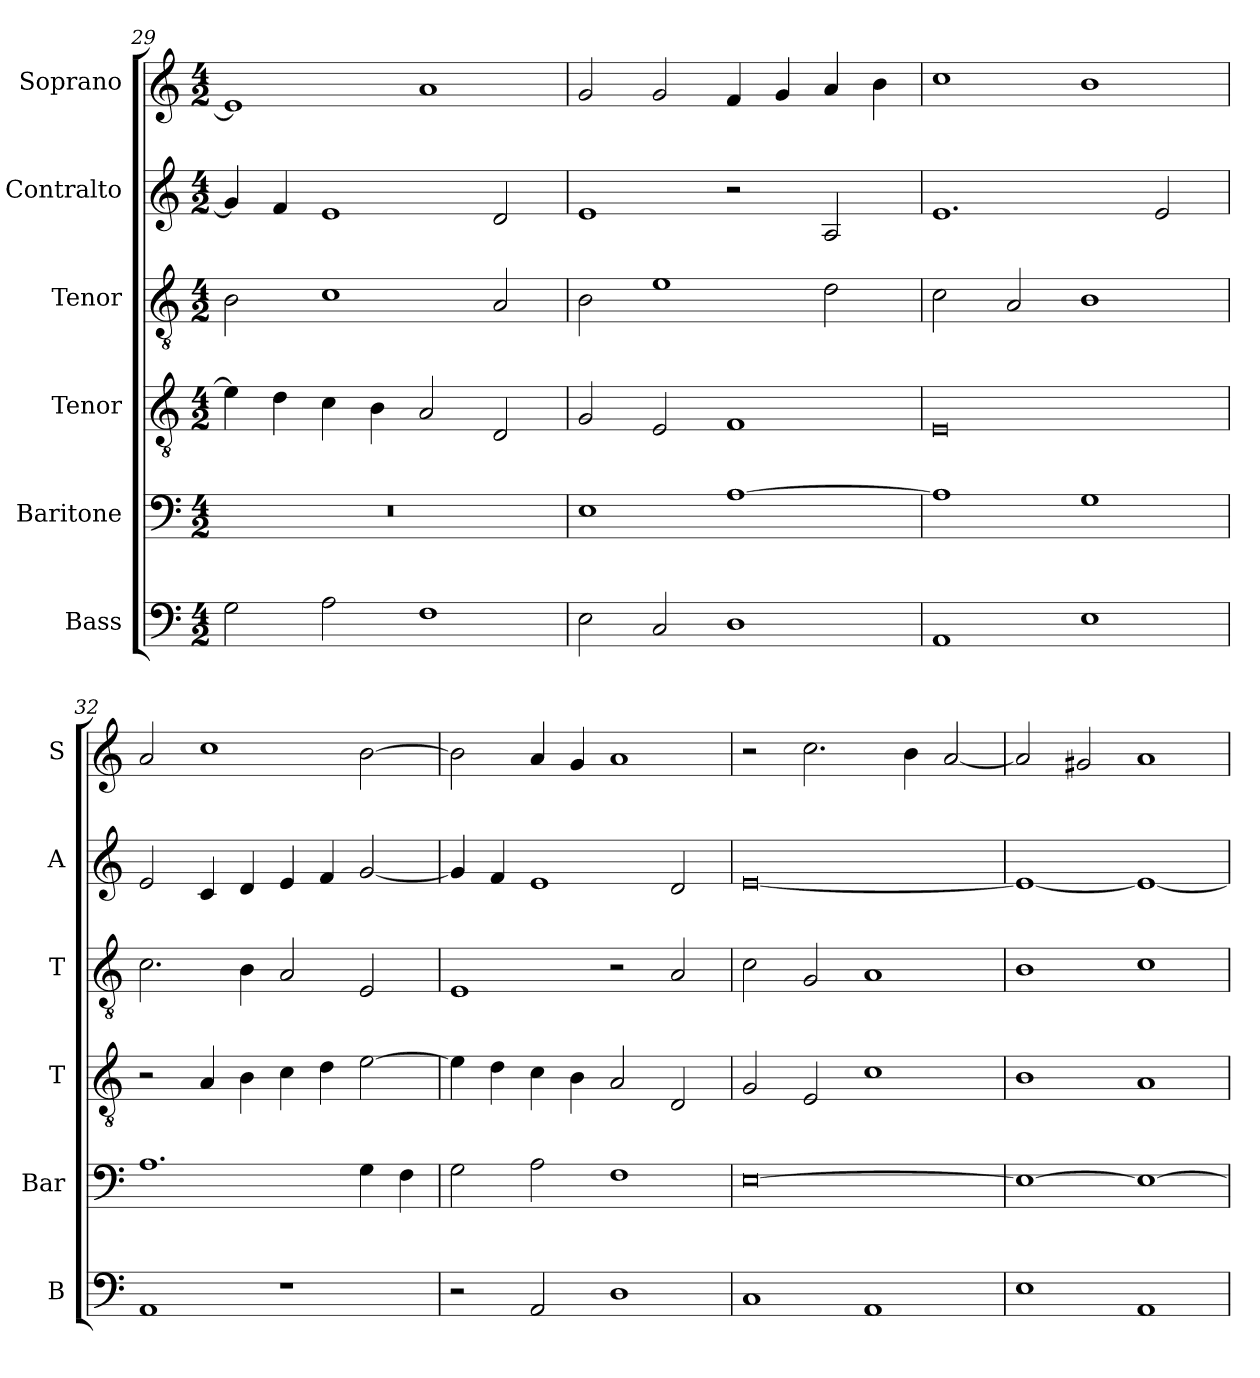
**kern	**kern	**kern	**kern	**kern	**kern
*part6	*part5	*part4	*part3	*part2	*part1
*staff6	*staff5	*staff4	*staff3	*staff2	*staff1
*I"Bass	*I"Baritone	*I"Tenor	*I"Tenor	*I"Contralto	*I"Soprano
*I'B	*I'Bar	*I'T	*I'T	*I'A	*I'S
*clefF4	*clefF4	*clefGv2	*clefGv2	*clefG2	*clefG2
*k[]	*k[]	*k[]	*k[]	*k[]	*k[]
*E:phr	*E:phr	*E:phr	*E:phr	*E:phr	*E:phr
*M4/2	*M4/2	*M4/2	*M4/2	*M4/2	*M4/2
=29	=29	=29	=29	=29	=29
2G	0r	4e]	2B	4g]	1e]
.	.	4d	.	4f	.
2A	.	4c	1c	1e	.
.	.	4B	.	.	.
1F	.	2A	.	.	1a
.	.	2D	2A	2d	.
=30	=30	=30	=30	=30	=30
2E	1E	2G	2B	1e	2g
2C	.	2E	1e	.	2g
1D	[1A	1F	.	2r	4f
.	.	.	.	.	4g
.	.	.	2d	2A	4a
.	.	.	.	.	4b
=31	=31	=31	=31	=31	=31
1AA	1A]	0E	2c	1.e	1cc
.	.	.	2A	.	.
1E	1G	.	1B	.	1b
.	.	.	.	2e	.
=32	=32	=32	=32	=32	=32
1AA	1.A	2r	2.c	2e	2a
.	.	4A	.	4c	1cc
.	.	4B	4B	4d	.
1r	.	4c	2A	4e	.
.	.	4d	.	4f	.
.	4G	[2e	2E	[2g	[2b
.	4F	.	.	.	.
=33	=33	=33	=33	=33	=33
2r	2G	4e]	1E	4g]	2b]
.	.	4d	.	4f	.
2AA	2A	4c	.	1e	4a
.	.	4B	.	.	4g
1D	1F	2A	2r	.	1a
.	.	2D	2A	2d	.
=34	=34	=34	=34	=34	=34
1C	[0E	2G	2c	[0e	2r
.	.	2E	2G	.	2.cc
1AA	.	1c	1A	.	.
.	.	.	.	.	4b
.	.	.	.	.	[2a
=35	=35	=35	=35	=35	=35
1E	1E_	1B	1B	1e_	2a]
.	.	.	.	.	2g#X
1AA	1E_	1A	1c	1e_	1a
=	=	=	=	=	=
*-	*-	*-	*-	*-	*-
